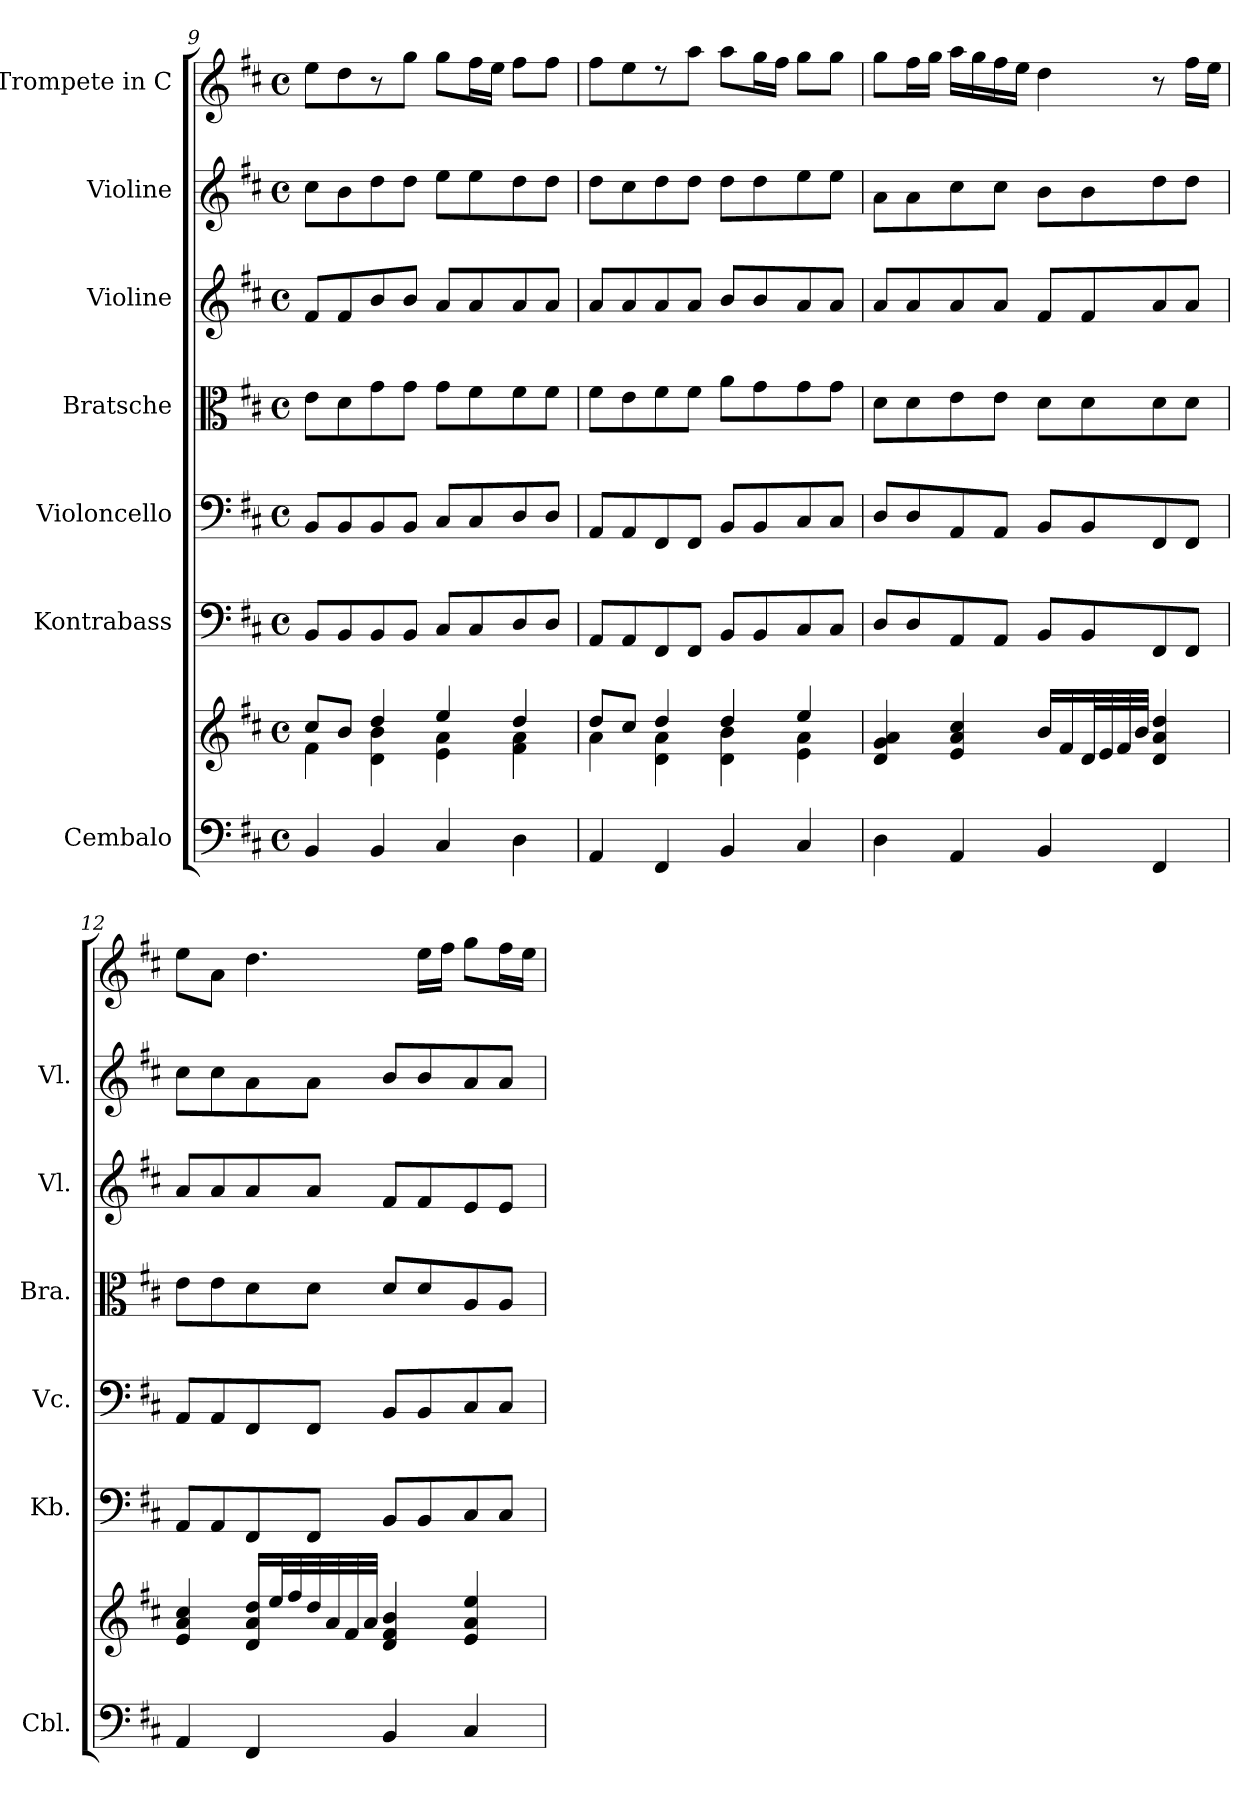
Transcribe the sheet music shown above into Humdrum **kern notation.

**kern	**kern	**kern	**kern	**kern	**kern	**kern	**kern
*part7	*part7	*part6	*part5	*part4	*part3	*part2	*part1
*staff8	*staff7	*staff6	*staff5	*staff4	*staff3	*staff2	*staff1
*I"Cembalo	*	*I"Kontrabass	*I"Violoncello	*I"Bratsche	*I"Violine	*I"Violine	*I"Trompete in C
*I'Cbl.	*	*I'Kb.	*I'Vc.	*I'Bra.	*I'Vl.	*I'Vl.	*
*clefF4	*clefG2	*clefF4	*clefF4	*clefC3	*clefG2	*clefG2	*clefG2
*	*	*ITrd7c12	*	*	*	*	*
*k[f#c#]	*k[f#c#]	*k[f#c#]	*k[f#c#]	*k[f#c#]	*k[f#c#]	*k[f#c#]	*k[f#c#]
*M4/4	*M4/4	*M4/4	*M4/4	*M4/4	*M4/4	*M4/4	*M4/4
*met(c)	*met(c)	*met(c)	*met(c)	*met(c)	*met(c)	*met(c)	*met(c)
=9	=9	=9	=9	=9	=9	=9	=9
*	*^	*	*	*	*	*	*
4BB/	8cc#/L	4f#\	8BBB/L	8BB/L	8e\L	8f#/L	8cc#\L	8ee\L
.	8b/J	.	8BBB/	8BB/	8d\	8f#/	8b\	8dd\
4BB/	4dd/	4d\ 4b\	8BBB/	8BB/	8g\	8b/	8dd\	8r
.	.	.	8BBB/J	8BB/J	8g\J	8b/J	8dd\J	8gg\J
4C#/	4ee/	4e\ 4a\	8CC#/L	8C#/L	8g\L	8a/L	8ee\L	8gg\L
.	.	.	8CC#/	8C#/	8f#\	8a/	8ee\	16ff#\L
.	.	.	.	.	.	.	.	16ee\JJ
4D\	4dd/	4f#\ 4a\	8DD/	8D/	8f#\	8a/	8dd\	8ff#\L
.	.	.	8DD/J	8D/J	8f#\J	8a/J	8dd\J	8ff#\J
!!LO:PB:g=z
=10	=10	=10	=10	=10	=10	=10	=10	=10
4AA/	8dd/L	4a\	8AAA/L	8AA/L	8f#\L	8a/L	8dd\L	8ff#\L
.	8cc#/J	.	8AAA/	8AA/	8e\	8a/	8cc#\	8ee\
4FF#/	4dd/	4d\ 4a\	8FFF#/	8FF#/	8f#\	8a/	8dd\	8rdd
.	.	.	8FFF#/J	8FF#/J	8f#\J	8a/J	8dd\J	8aa\J
4BB/	4dd/	4d\ 4b\	8BBB/L	8BB/L	8a\L	8b/L	8dd\L	8aa\L
.	.	.	8BBB/	8BB/	8g\	8b/	8dd\	16gg\L
.	.	.	.	.	.	.	.	16ff#\JJ
4C#/	4ee/	4e\ 4a\	8CC#/	8C#/	8g\	8a/	8ee\	8gg\L
.	.	.	8CC#/J	8C#/J	8g\J	8a/J	8ee\J	8gg\J
*	*v	*v	*	*	*	*	*	*
=11	=11	=11	=11	=11	=11	=11	=11
4D\	4d/ 4g/ 4a/	8DD/L	8D/L	8d\L	8a/L	8a\L	8gg\L
.	.	8DD/	8D/	8d\	8a/	8a\	16ff#\L
.	.	.	.	.	.	.	16gg\JJ
4AA/	4e/ 4a/ 4cc#/	8AAA/	8AA/	8e\	8a/	8cc#\	16aa\LL
.	.	.	.	.	.	.	16gg\
.	.	8AAA/J	8AA/J	8e\J	8a/J	8cc#\J	16ff#\
.	.	.	.	.	.	.	16ee\JJ
4BB/	16b/LL	8BBB/L	8BB/L	8d\L	8f#/L	8b\L	4dd\
.	16f#/	.	.	.	.	.	.
.	32d/L	8BBB/	8BB/	8d\	8f#/	8b\	.
.	32e/	.	.	.	.	.	.
.	32f#/	.	.	.	.	.	.
.	32b/JJJ	.	.	.	.	.	.
4FF#/	4d/ 4a/ 4dd/	8FFF#/	8FF#/	8d\	8a/	8dd\	8r
.	.	8FFF#/J	8FF#/J	8d\J	8a/J	8dd\J	16ff#\LL
.	.	.	.	.	.	.	16ee\JJ
=12	=12	=12	=12	=12	=12	=12	=12
4AA/	4e/ 4a/ 4cc#/	8AAA/L	8AA/L	8e\L	8a/L	8cc#\L	8ee\L
.	.	8AAA/	8AA/	8e\	8a/	8cc#\	8a\J
4FF#/	16d/ 16a/ 16dd/LL	8FFF#/	8FF#/	8d\	8a/	8a\	4.dd\
.	32ee/L	.	.	.	.	.	.
.	32ff#/	.	.	.	.	.	.
.	32dd/	8FFF#/J	8FF#/J	8d\J	8a/J	8a\J	.
.	32a/	.	.	.	.	.	.
.	32f#/	.	.	.	.	.	.
.	32a/JJJ	.	.	.	.	.	.
4BB/	4d/ 4f#/ 4b/	8BBB/L	8BB/L	8d/L	8f#/L	8b/L	.
.	.	8BBB/	8BB/	8d/	8f#/	8b/	16ee\LL
.	.	.	.	.	.	.	16ff#\JJ
4C#/	4e/ 4a/ 4ee/	8CC#/	8C#/	8A/	8e/	8a/	8gg\L
.	.	8CC#/J	8C#/J	8A/J	8e/J	8a/J	16ff#\L
.	.	.	.	.	.	.	16ee\JJ
=	=	=	=	=	=	=	=
*-	*-	*-	*-	*-	*-	*-	*-
